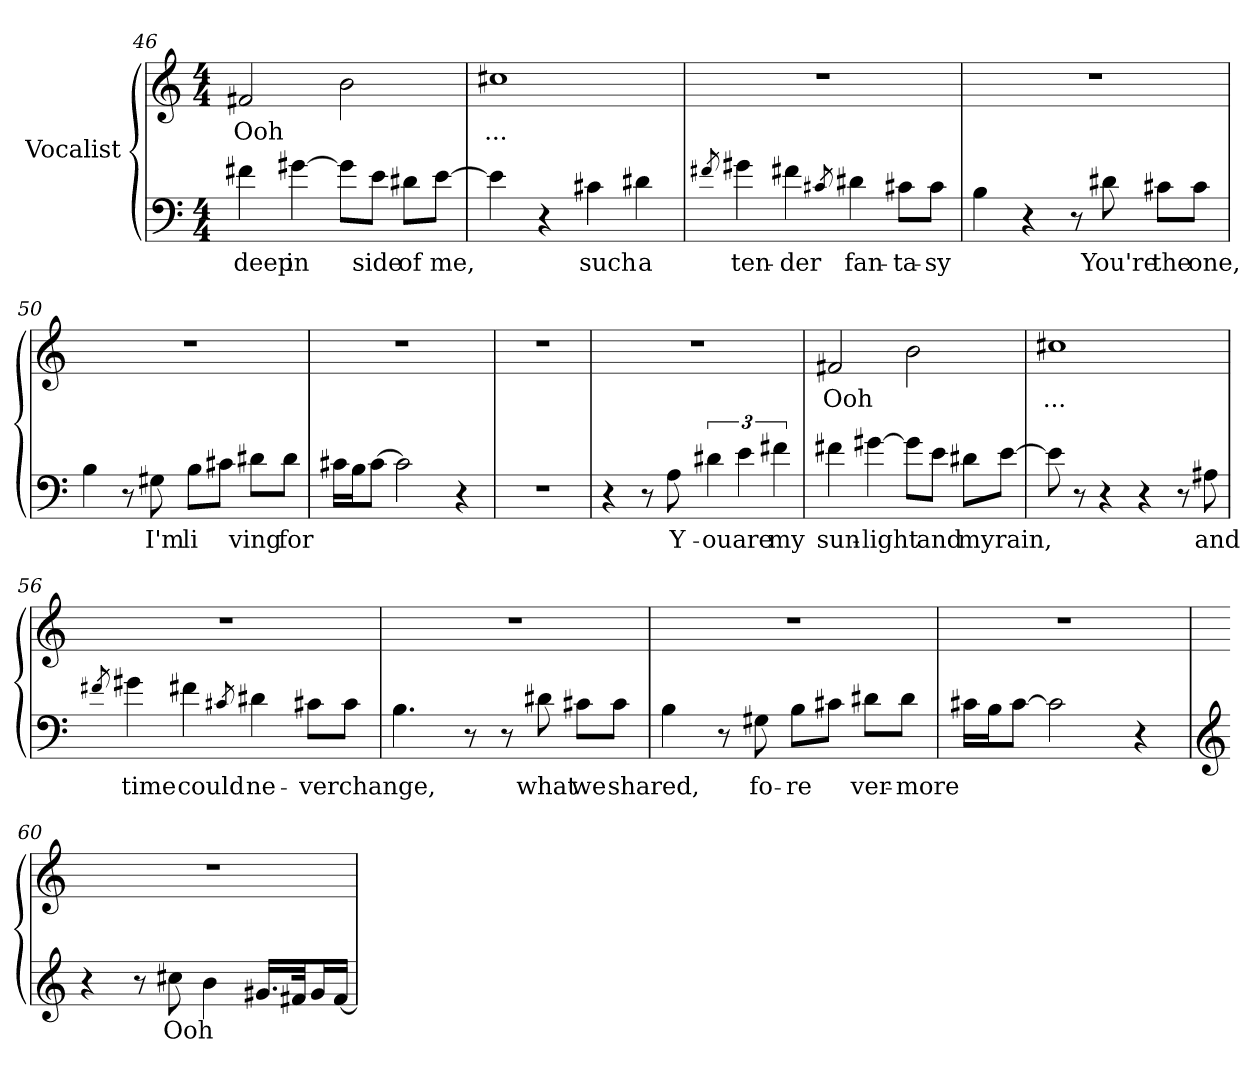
**kern	**text	**kern	**text
*part1	*part1	*part1	*part1
*staff2	*staff2	*staff1	*staff1
*I"Vocalist	*	*	*
*clefF4	*	*clefG2	*
*M4/4	*	*M4/4	*
=46	=46	=46	=46
4f#X	deep	2f#X	Ooh
[4g#X	in	.	.
8g#\L]	_	2b	_
8e\J	side	.	.
8d#X\L	of	.	.
[8e\J	me,	.	.
=47	=47	=47	=47
4e]	_	1cc#X	...
4r	.	.	.
4c#X	such	.	.
4d#X	a	.	.
=48	=48	=48	=48
8qf#X	_	.	.
4g#X	ten-	1r	.
4f#X	-der	.	.
8qc#X	_	.	.
4d#X	fan-	.	.
8c#X\L	-ta-	.	.
8c#\J	-sy	.	.
=49	=49	=49	=49
4B	_	1r	.
4r	.	.	.
8r	.	.	.
8d#X	You're	.	.
8c#X\L	the	.	.
8c#\J	one,	.	.
=50	=50	=50	=50
4B	_	1r	.
8r	.	.	.
8G#X	I'm	.	.
8B\L	li	.	.
8c#X\J	_	.	.
8d#X\L	ving	.	.
8d#\J	for	.	.
=51	=51	=51	=51
16c#X\LL	_	1r	.
16B\J	_	.	.
[8c#\J	_	.	.
2c#]	_	.	.
4r	.	.	.
=52	=52	=52	=52
1r	.	1r	.
=53	=53	=53	=53
4r	.	1r	.
8r	.	.	.
8A	Y-	.	.
6d#X	-ou	.	.
6e	are	.	.
6f#X	my	.	.
=54	=54	=54	=54
4f#X	sun-	2f#X	Ooh
[4g#X	-light	.	.
8g#\L]	_	2b	_
8e\J	and	.	.
8d#X\L	my	.	.
[8e\J	rain,	.	.
=55	=55	=55	=55
8e]	_	1cc#X	...
8r	.	.	.
4r	.	.	.
4r	.	.	.
8r	.	.	.
8A#X	and	.	.
=56	=56	=56	=56
8qf#X	_	.	.
4g#X	time	1r	.
4f#X	could	.	.
8qc#X	_	.	.
4d#X	ne-	.	.
8c#X\L	-ver	.	.
8c#\J	change,	.	.
=57	=57	=57	=57
4.B	_	1r	.
8r	.	.	.
8r	.	.	.
8d#X	what	.	.
8c#X\L	we	.	.
8c#\J	shared,	.	.
=58	=58	=58	=58
4B	_	1r	.
8r	.	.	.
8G#X	fo-	.	.
8B\L	-re	.	.
8c#X\J	_	.	.
8d#X\L	ver-	.	.
8d#\J	-more	.	.
=59	=59	=59	=59
16c#X\LL	_	1r	.
16B\J	_	.	.
[8c#\J	_	.	.
2c#]	_	.	.
4r	.	.	.
=60	=60	=60	=60
*clefG2	*	*	*
4r	.	1r	.
8r	.	.	.
8cc#X	Ooh	.	.
4b	_	.	.
16.g#X/LL	_	.	.
32f#X/Jk	_	.	.
16g#/L	_	.	.
[16f#/JJ	_	.	.
=	=	=	=
*-	*-	*-	*-
